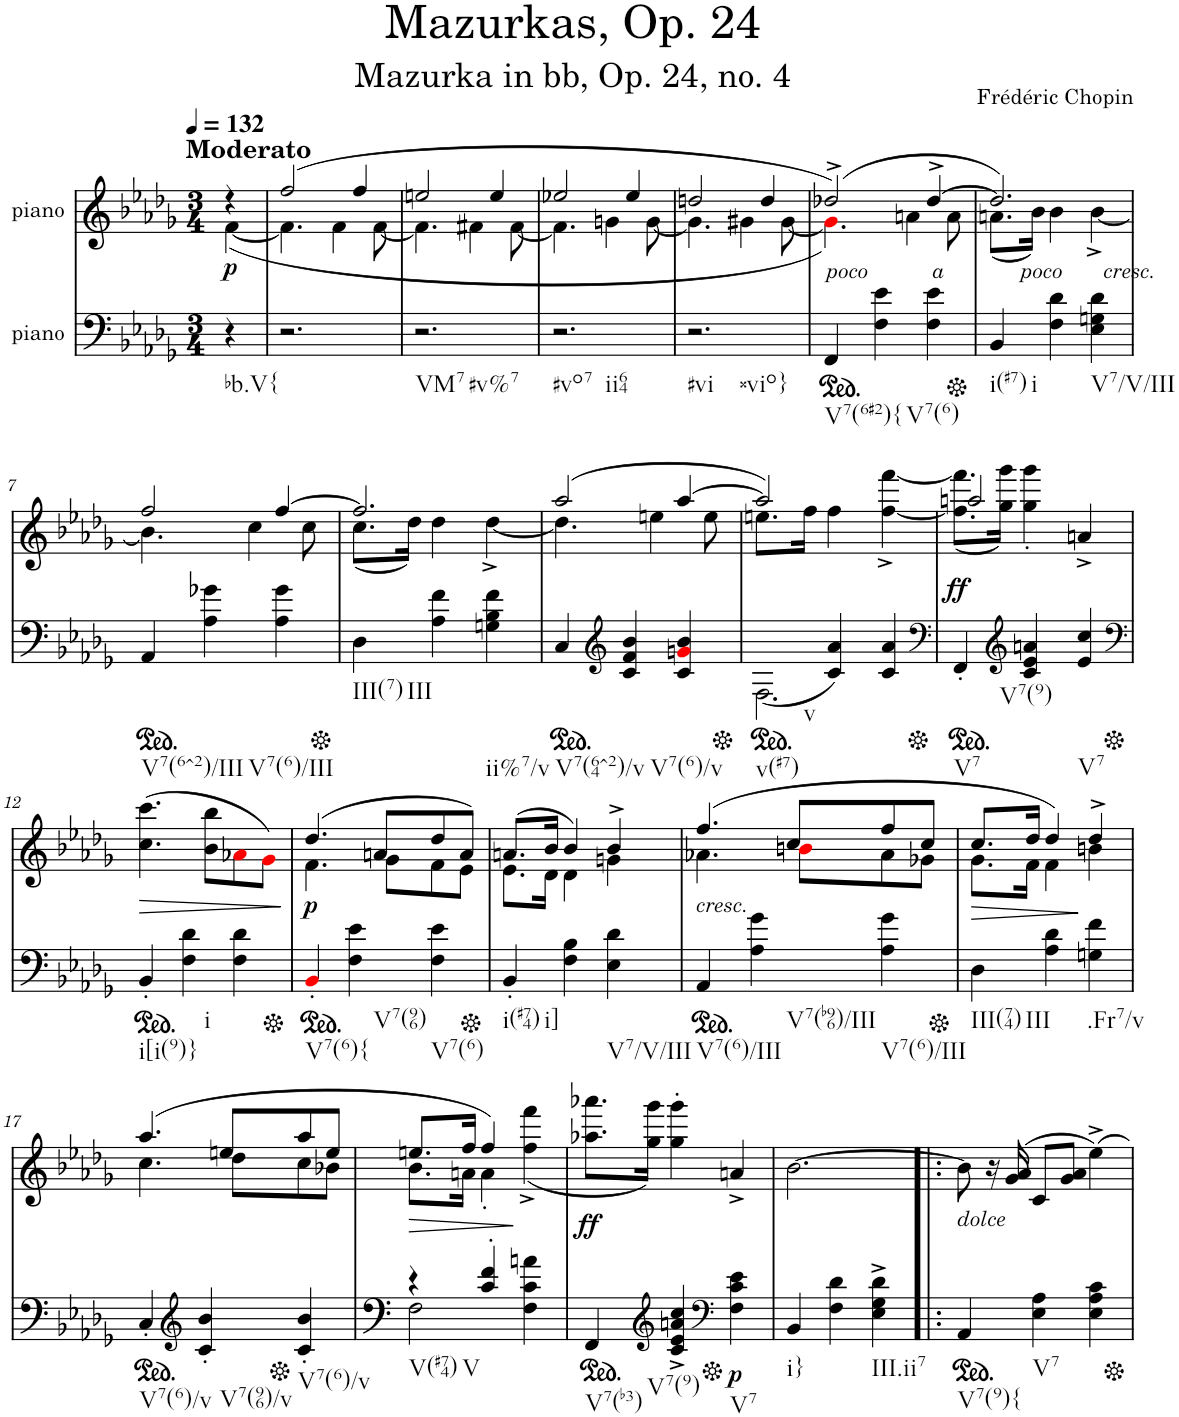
**kern	**dynam	**kern	**dynam
*part2	*part2	*part1	*part1
*staff2	*staff2	*staff1	*staff1
*I"piano	*	*I"piano	*
*I'Pno	*	*I'Pno	*
*clefF4	*	*clefG2	*
*k[b-e-a-d-g-]	*	*k[b-e-a-d-g-]	*
*M3/4	*	*M3/4	*
*MM132	*	*MM132	*
=	=	=	=
*	*	*^	*
!	!	!LO:TX:a:B:t=Moderato	!	!
!LO:TX:b:t=bb.V{	!	!	!	!
!	!	!	!	!LO:DY:b
4r	.	4r	([4f\	p
=1	=1	=1	=1	=1
2.r	.	(2ff/	4.f\]	.
.	.	.	4f\	.
.	.	4ff/	.	.
.	.	.	[8f\	.
=2	=2	=2	=2	=2
!LO:TX:b:t=VM7	!	!	!	!
!LO:TX:b:t=#v%7	!	!	!	!
2.r	.	2een/	4.f\]	.
.	.	.	4f#X\	.
.	.	4ee/	.	.
.	.	.	[8f#\	.
=3	=3	=3	=3	=3
!LO:TX:b:t=#vo7	!	!	!	!
!LO:TX:b:t=ii64	!	!	!	!
2.r	.	2ee-X/	4.f#\]	.
.	.	.	4gn\	.
.	.	4ee-/	.	.
.	.	.	[8g\	.
=4	=4	=4	=4	=4
!LO:TX:b:t=#vi	!	!	!	!
!LO:TX:b:t=##vio}	!	!	!	!
2.r	.	2ddn/	4.g\]	.
.	.	.	4g#X\	.
.	.	4dd/	.	.
.	.	.	[8g#\	.
=5	=5	=5	=5	=5
*ped	*	*	*	*
!	!	!LO:TX:b:i:t=poco           a             poco       cresc.	!	!
!LO:TX:b:t=V7(6#2){	!	!	!	!
4FF/	.	(2dd-X^/)	4.g#i\])	.
!LO:TX:b:t=V7(6)	!	!	!	!
4F\ 4e-\	.	.	.	.
.	.	.	4an\	.
4F\ 4e-\	.	[4dd-^/	.	.
.	.	.	8a\	.
=6	=6	=6	=6	=6
*Xped	*	*	*	*
!LO:TX:b:t=i(#7)	!	!	!	!
!LO:TX:b:t=i	!	!	!	!
4BB-/	.	2.dd-/])	(8.an\L	.
.	.	.	16b-\Jk)	.
4F\ 4d-\	.	.	4b-\	.
!LO:TX:b:t=V7/V/III	!	!	!	!
4E-\ 4Gn\ 4d-\	.	.	[4b-^\	.
!!LO:LB:g=z	!!
=7	=7	=7	=7	=7
*ped	*	*	*	*
!LO:TX:b:t=V7(6^2)/III	!	!	!	!
4AA-/	.	2ff/	4.b-\]	.
!LO:TX:b:t=V7(6)/III	!	!	!	!
4A-\ 4g-X\	.	.	.	.
.	.	.	4cc\	.
4A-\ 4g-\	.	[4ff/	.	.
.	.	.	8cc\	.
=8	=8	=8	=8	=8
*Xped	*	*	*	*
!LO:TX:b:t=III(7)	!	!	!	!
!LO:TX:b:t=III	!	!	!	!
4D-\	.	2.ff/]	(8.cc\L	.
.	.	.	16dd-\Jk)	.
4A-\ 4f\	.	.	4dd-\	.
!LO:TX:b:t=ii%7/v	!	!	!	!
4Gn\ 4B-\ 4f\	.	.	[4dd-^\	.
=9	=9	=9	=9	=9
*ped	*	*	*	*
!LO:TX:b:t=V7(64^2)/v	!	!	!	!
4C/	.	(2aa-/	4.dd-\]	.
*clefG2	*	*	*	*
!LO:TX:b:t=V7(6)/v	!	!	!	!
4c/ 4f/ 4b-/	.	.	.	.
.	.	.	4een\	.
4c/ 4gni/ 4b-/	.	[4aa-/	.	.
.	.	.	8ee\	.
=10	=10	=10	=10	=10
*Xped	*	*	*	*
*ped	*	*	*	*
*^	*	*	*	*
!LO:TX:b:t=v(#7)	!	!	!	!	!
!LO:TX:b:t=v	!	!	!	!	!
4ryy	2.F\	.	2aa-/])	8.een\L	.
.	.	.	.	16ff\Jk	.
(4c/ 4a-/	.	.	.	4ff\	.
4c/ 4a-/	.	.	4ryy	[4ff\^ [4fff\^	.
*v	*v	*	*	*	*
=11	=11	=11	=11	=11
*clefF4	*	*	*	*
*Xped	*	*	*	*
*ped	*	*	*	*
!LO:TX:b:t=V7	!	!	!	!
!LO:TX:b:t=V7(9)	!	!	!	!
!	!	!	!	!LO:DY:b
4FF'/	.	2aan/	(8.ff\] 8.fff\]L	ff
.	.	.	16gg-\ 16ggg-\Jk)	.
*clefG2	*	*	*	*
4c/ 4e-/ 4an/	.	.	4gg-\' 4ggg-\'	.
!LO:TX:b:t=V7	!	!	!	!
4e-/ 4cc/	.	4an^/	4ryy	.
*	*	*v	*v	*
!!LO:LB:g=z
=12	=12	=12	=12
*clefF4	*	*	*
*Xped	*	*	*
*ped	*	*	*
*	*	*^	*
!LO:TX:b:t=i[i(9)}	!	!	!	!
!	!	!	!	!LO:HP:b
*	*	*v	*v	*
4BB-'/	.	(4.cc\ 4.ccc\	>
!LO:TX:b:t=i	!	!	!
4F\ 4d-\	.	.	.
.	.	8b-\ 8bb-\L	.
4F\ 4d-\	.	8a-Xi\	.
.	.	8g-i\J)	.
.	.	.	]
=13	=13	=13	=13
*Xped	*	*	*
*ped	*	*	*
*	*	*^	*
!LO:TX:b:t=V7(6){	!	!	!	!
!	!	!	!	!LO:DY:b
4BB-'i/	.	(4.dd-/	4.f\	p
!LO:TX:b:t=V7(96)	!	!	!	!
4F\ 4e-\	.	.	.	.
.	.	8an/L	8g-\L	.
!LO:TX:b:t=V7(6)	!	!	!	!
4F\ 4e-\	.	8dd-/	8f\	.
.	.	8a/J)	8e-\J	.
=14	=14	=14	=14	=14
*Xped	*	*	*	*
!LO:TX:b:t=i(#74)	!	!	!	!
!LO:TX:b:t=i]	!	!	!	!
4BB-'/	.	(8.an/L	8.e-\L	.
.	.	16b-/Jk	16d-\Jk	.
4F\ 4B-\	.	4b-/)	4d-\	.
!LO:TX:b:t=V7/V/III	!	!	!	!
4E-\ 4d-\	.	4b-^/	4gn\	.
=15	=15	=15	=15	=15
*ped	*	*	*	*
!	!	!LO:TX:b:i:t=cresc.	!	!
!LO:TX:b:t=V7(6)/III	!	!	!	!
4AA-/	.	(4.ff/	4.a-X\	.
!LO:TX:b:t=V7(b96)/III	!	!	!	!
4A-\ 4g-\	.	.	.	.
.	.	8cc/L	8bni\L	.
!LO:TX:b:t=V7(6)/III	!	!	!	!
4A-\ 4g-\	.	8ff/	8a-\	.
.	.	8cc/J	8g-X\J	.
=16	=16	=16	=16	=16
*Xped	*	*	*	*
!LO:TX:b:t=III(74)	!	!	!	!
!LO:TX:b:t=III	!	!	!	!
!	!	!	!	!LO:HP:b
4D-\	.	8.cc/L	8.g-\L	>
.	.	16dd-/Jk	16f\Jk	.
4A-\ 4d-\	.	4dd-/)	4f\	.
!LO:TX:b:t=.Fr7/v	!	!	!	!
4Gn\ 4f\	.	4dd-^/	4bn\	]
!!LO:LB:g=z	!!
=17	=17	=17	=17	=17
*ped	*	*	*	*
!LO:TX:b:t=V7(6)/v	!	!	!	!
4C'/	.	(4.aa-/	4.cc\	.
*clefG2	*	*	*	*
!LO:TX:b:t=V7(96)/v	!	!	!	!
4c/' 4b-/'	.	.	.	.
.	.	8een/L	8dd-\L	.
*Xped	*	*	*	*
!LO:TX:b:t=V7(6)/v	!	!	!	!
4c/' 4b-/'	.	8aa-/	8cc\	.
.	.	8ee/J	8b-X\J	.
=18	=18	=18	=18	=18
*^	*	*	*	*
!LO:TX:b:t=V(#74)	!	!	!	!	!
!LO:TX:b:t=V	!	!	!	!	!
!	!	!	!	!	!LO:HP:b
4r	2F\	.	8.een/L	8.b-\L	>
.	.	.	16ff/Jk	16an\Jk	.
4c/' 4f/'	.	.	4ff/)	4a'\	.
4F\ 4c\ 4an\	4ryy	.	4ryy	(4ff\^ 4fff\^	]
*v	*v	*	*	*	*
*	*	*v	*v	*
=19	=19	=19	=19
*ped	*	*	*
*^	*	*^	*
!LO:TX:b:t=V7(b3)	!	!	!	!	!
!LO:TX:b:t=V7(9)	!	!	!	!	!
!	!	!	!	!	!LO:DY:b
*v	*v	*	*	*	*
*	*	*v	*v	*
4FF/	.	8.aa-X\ 8.aaa-X\L	ff
.	.	16gg-\ 16ggg-\Jk)	.
*clefG2	*	*	*
4c/^ 4e-/^ 4an/^ 4cc/^	.	4gg-\' 4ggg-\'	.
*clefF4	*	*	*
*Xped	*	*	*
!LO:TX:b:t=V7	!	!	!
!	!LO:DY:b	!	!
4F\ 4c\ 4e-\	p	4an^/	.
=20	=20	=20	=20
!LO:TX:b:t=i}	!	!	!
4BB-/	.	[2.b-\	.
4F\ 4d-\	.	.	.
!LO:TX:b:t=III.ii7	!	!	!
4E-\^ 4G-\^ 4d-\^	.	.	.
=21!|:	=21!|:	=21!|:	=21!|:
*ped	*	*	*
!	!	!LO:TX:b:i:t=dolce	!
!LO:TX:b:t=V7(9){	!	!	!
4AA-/	.	8b-\]	.
.	.	16r	.
.	.	(16g-/ 16a-/	.
!LO:TX:b:t=V7	!	!	!
4E-\ 4A-\	.	8c/L	.
.	.	8g-/ 8a-/J	.
4E-\ 4A-\ 4c\	.	4ee-^\)	.
*Xped	*	*	*
=	=	=	=
*-	*-	*-	*-
